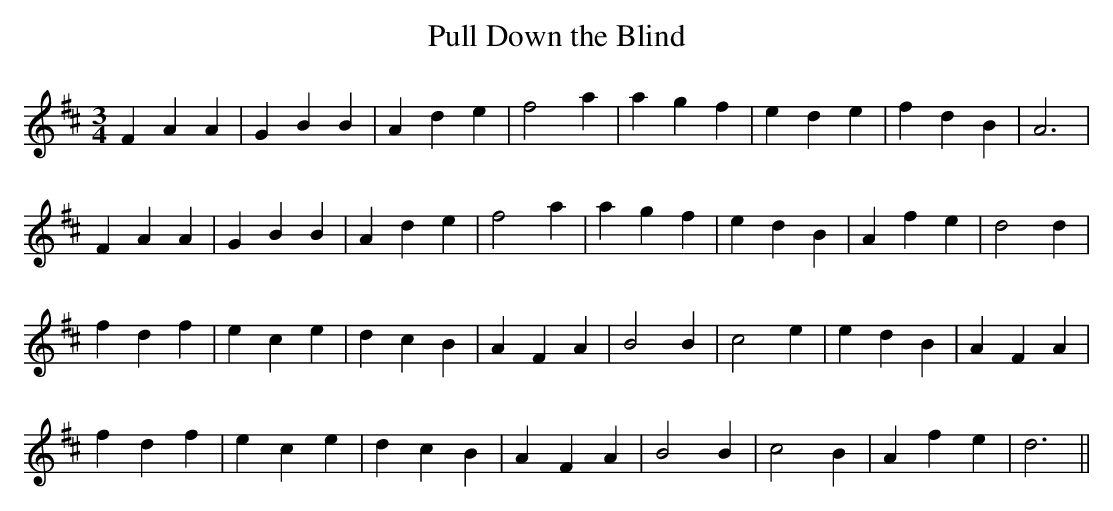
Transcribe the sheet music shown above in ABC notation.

X:1
T:Pull Down the Blind
M:3/4
L:1/8
K:D
F2A2A2|G2B2B2|A2d2e2|f4a2|a2g2f2|e2d2e2|f2d2B2|A6|
F2A2A2|G2B2B2|A2d2e2|f4a2|a2g2f2|e2d2B2|A2f2e2|d4d2|
f2d2f2|e2c2e2|d2c2B2|A2F2A2|B4B2|c4e2|e2d2B2|A2F2A2|
f2d2f2|e2c2e2|d2c2B2|A2F2A2|B4B2|c4B2|A2f2e2|d6||
